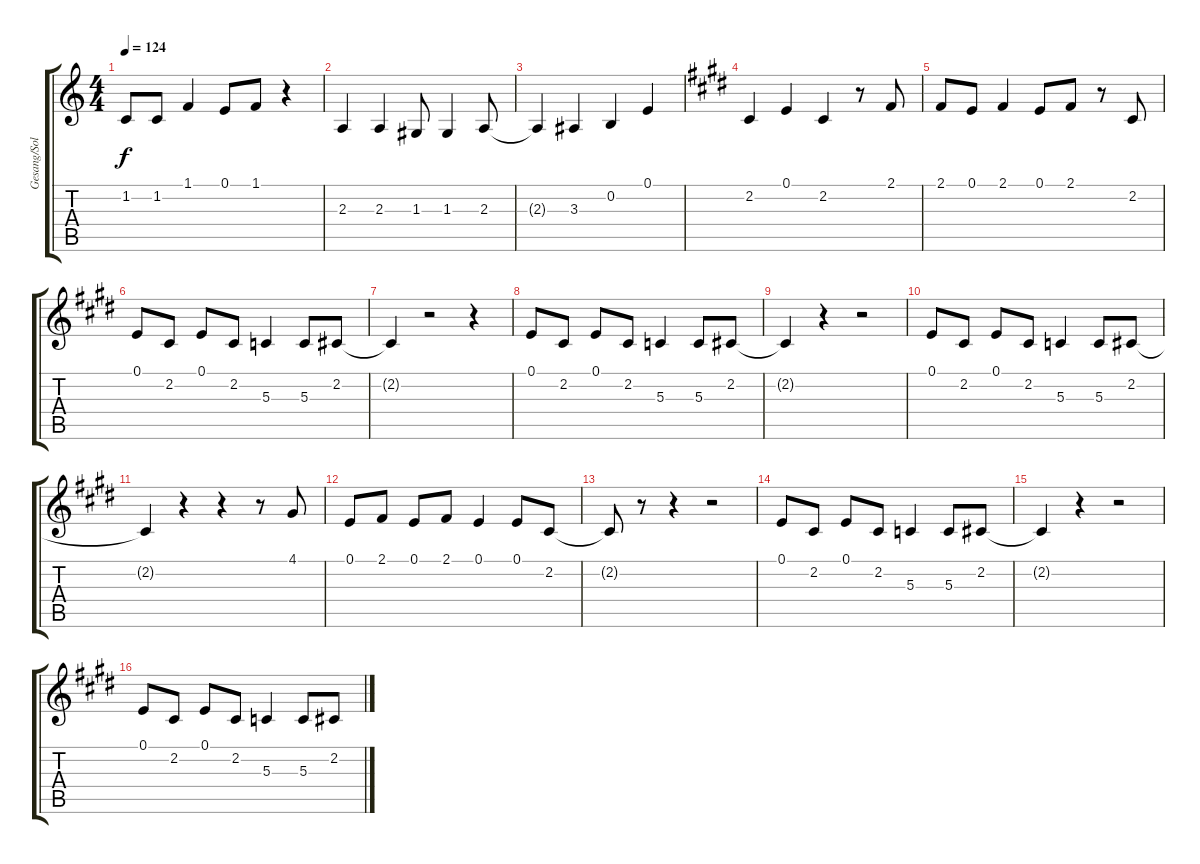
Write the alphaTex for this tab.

\track ("Gesang/Solo" "Gesang/Sol") {instrument tangoaccordion}
\staff {score tabs}
\tuning (E4 B3 G3 D3 A2 E2) {hide}
\ts (4 4)
\tempo 124
\clef g2
\ks c
1.2{t}.8{dy f} 1.2.8 1.1.4 0.1.8 1.1.8 r.4 |
2.3.4 2.3.4 1.3.8 1.3.4 2.3.8 |
2.3{t}.4 3.3.4 0.2.4 0.1.4 |
\ks e
2.2.4 0.1.4 2.2.4 r.8 2.1.8 |
2.1.8 0.1.8 2.1.4 0.1.8 2.1.8 r.8 2.2.8 |
0.1.8 2.2.8 0.1.8 2.2.8 5.3.4 5.3.8 2.2.8 |
2.2{t}.4 r.2 r.4 |
0.1.8 2.2.8 0.1.8 2.2.8 5.3.4 5.3.8 2.2.8 |
2.2{t}.4 r.4 r.2 |
0.1.8 2.2.8 0.1.8 2.2.8 5.3.4 5.3.8 2.2.8 |
2.2{t}.4 r.4 r.4 r.8 4.1.8 |
0.1.8 2.1.8 0.1.8 2.1.8 0.1.4 0.1.8 2.2.8 |
2.2{t}.8 r.8 r.4 r.2 |
0.1.8 2.2.8 0.1.8 2.2.8 5.3.4 5.3.8 2.2.8 |
2.2{t}.4 r.4 r.2 |
0.1.8 2.2.8 0.1.8 2.2.8 5.3.4 5.3.8 2.2.8
